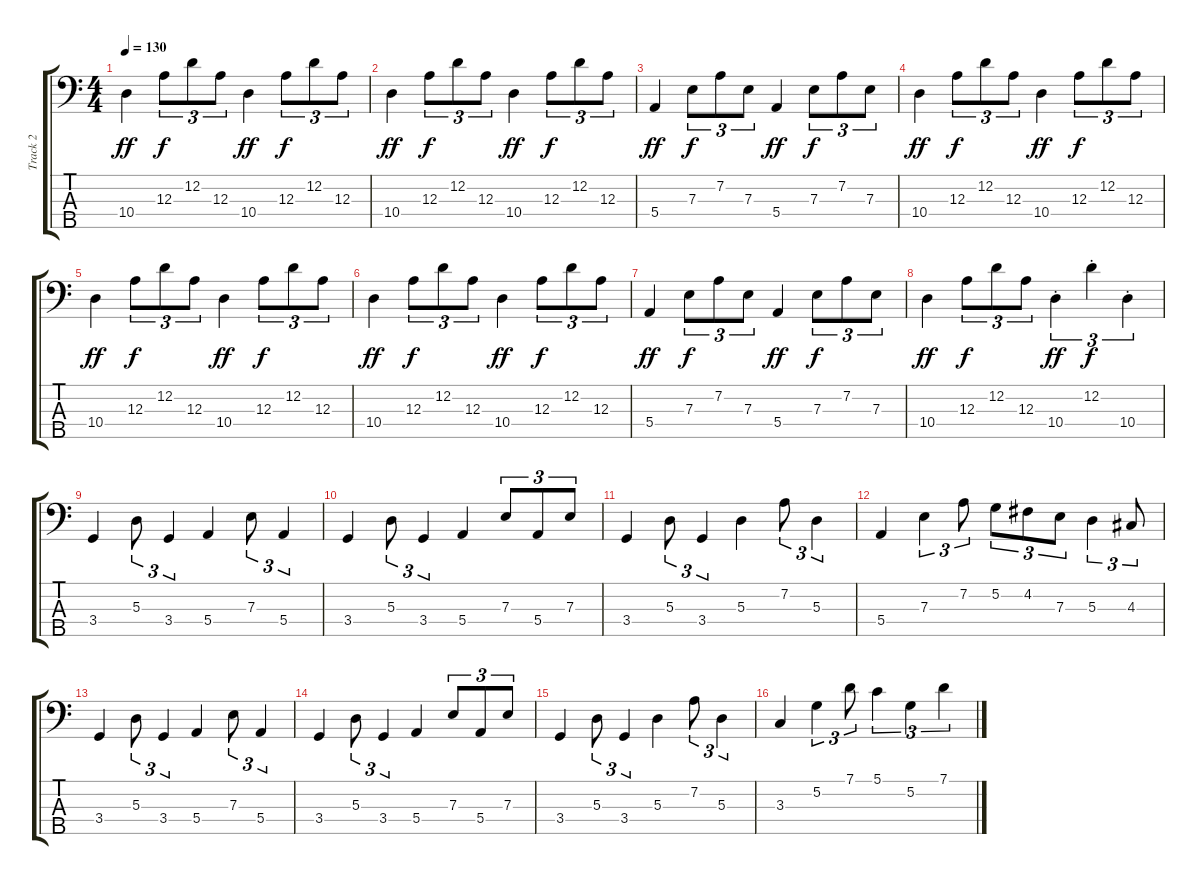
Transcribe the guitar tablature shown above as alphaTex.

\track ("Track 2" "Track 2") {instrument acousticbass}
\staff {score tabs}
\tuning (G2 D2 A1 E1 B0) {hide}
\ts (4 4)
\tempo 130
\clef f4
\ks c
10.4.4{dy ff} 12.3.8{tu (3 2) dy f} 12.2.8{tu (3 2)} 12.3.8{tu (3 2)} 10.4.4{dy ff} 12.3.8{tu (3 2) dy f} 12.2.8{tu (3 2)} 12.3.8{tu (3 2)} |
10.4.4{dy ff} 12.3.8{tu (3 2) dy f} 12.2.8{tu (3 2)} 12.3.8{tu (3 2)} 10.4.4{dy ff} 12.3.8{tu (3 2) dy f} 12.2.8{tu (3 2)} 12.3.8{tu (3 2)} |
5.4.4{dy ff} 7.3.8{tu (3 2) dy f} 7.2.8{tu (3 2)} 7.3.8{tu (3 2)} 5.4.4{dy ff} 7.3.8{tu (3 2) dy f} 7.2.8{tu (3 2)} 7.3.8{tu (3 2)} |
10.4.4{dy ff} 12.3.8{tu (3 2) dy f} 12.2.8{tu (3 2)} 12.3.8{tu (3 2)} 10.4.4{dy ff} 12.3.8{tu (3 2) dy f} 12.2.8{tu (3 2)} 12.3.8{tu (3 2)} |
10.4.4{dy ff} 12.3.8{tu (3 2) dy f} 12.2.8{tu (3 2)} 12.3.8{tu (3 2)} 10.4.4{dy ff} 12.3.8{tu (3 2) dy f} 12.2.8{tu (3 2)} 12.3.8{tu (3 2)} |
10.4.4{dy ff} 12.3.8{tu (3 2) dy f} 12.2.8{tu (3 2)} 12.3.8{tu (3 2)} 10.4.4{dy ff} 12.3.8{tu (3 2) dy f} 12.2.8{tu (3 2)} 12.3.8{tu (3 2)} |
5.4.4{dy ff} 7.3.8{tu (3 2) dy f} 7.2.8{tu (3 2)} 7.3.8{tu (3 2)} 5.4.4{dy ff} 7.3.8{tu (3 2) dy f} 7.2.8{tu (3 2)} 7.3.8{tu (3 2)} |
10.4.4{dy ff} 12.3.8{tu (3 2) dy f} 12.2.8{tu (3 2)} 12.3.8{tu (3 2)} 10.4{st}.4{tu (3 2) dy ff} 12.2{st}.4{tu (3 2) dy f} 10.4{st}.4{tu (3 2)} |
3.4.4 5.3.8{tu (3 2)} 3.4.4{tu (3 2)} 5.4.4 7.3.8{tu (3 2)} 5.4.4{tu (3 2)} |
3.4.4 5.3.8{tu (3 2)} 3.4.4{tu (3 2)} 5.4.4 7.3.8{tu (3 2)} 5.4.8{tu (3 2)} 7.3.8{tu (3 2)} |
3.4.4 5.3.8{tu (3 2)} 3.4.4{tu (3 2)} 5.3.4 7.2.8{tu (3 2)} 5.3.4{tu (3 2)} |
5.4.4 7.3.4{tu (3 2)} 7.2.8{tu (3 2)} 5.2.8{tu (3 2)} 4.2.8{tu (3 2)} 7.3.8{tu (3 2)} 5.3.4{tu (3 2)} 4.3.8{tu (3 2)} |
3.4.4 5.3.8{tu (3 2)} 3.4.4{tu (3 2)} 5.4.4 7.3.8{tu (3 2)} 5.4.4{tu (3 2)} |
3.4.4 5.3.8{tu (3 2)} 3.4.4{tu (3 2)} 5.4.4 7.3.8{tu (3 2)} 5.4.8{tu (3 2)} 7.3.8{tu (3 2)} |
3.4.4 5.3.8{tu (3 2)} 3.4.4{tu (3 2)} 5.3.4 7.2.8{tu (3 2)} 5.3.4{tu (3 2)} |
3.3.4 5.2.4{tu (3 2)} 7.1.8{tu (3 2)} 5.1.4{tu (3 2)} 5.2.4{tu (3 2)} 7.1.4{tu (3 2)}
